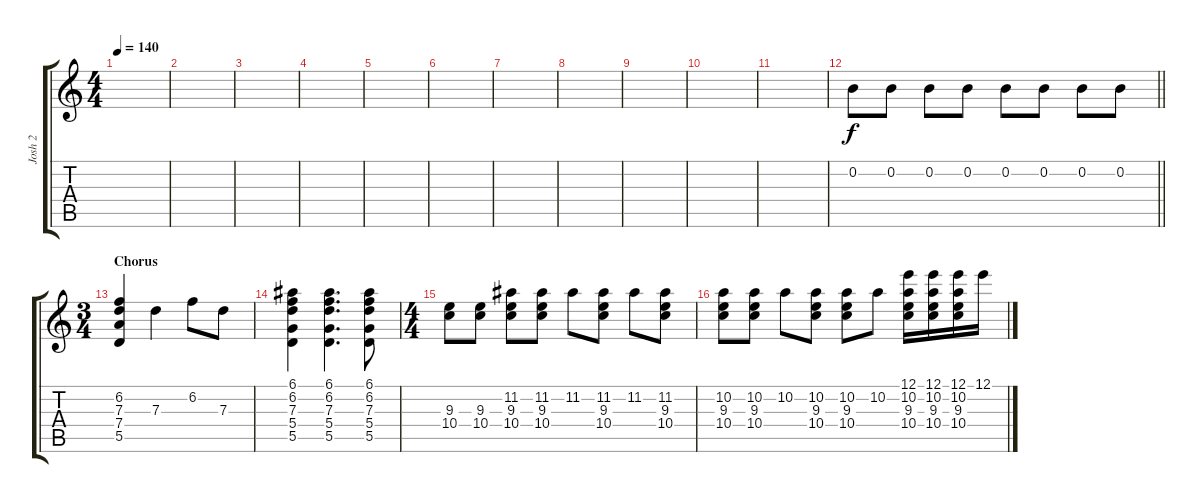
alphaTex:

\track ("Josh 2" "Josh 2") {instrument electricguitarclean}
\staff {score tabs}
\tuning (E4 B3 G3 D3 A2 E2) {hide}
\ts (4 4)
\tempo 140
\clef g2
\ks c
|
|
|
|
|
|
|
|
|
|
|
\barLineRight lightlight
0.2.8 0.2.8 0.2.8 0.2.8 0.2.8 0.2.8 0.2.8 0.2.8 |
\ts (3 4)
\section ("" "Chorus")
(6.2 7.3 7.4 5.5).4{volume 16 balance 8} 7.3.4 6.2.8 7.3.8 |
(6.1 6.2 7.3 5.4 5.5).4 (6.1 6.2 7.3 5.4 5.5).4{d} (6.1 6.2 7.3 5.4 5.5).8 |
\ts (4 4)
(9.3 10.4).8 (9.3 10.4).8 (11.2 9.3 10.4).8 (11.2 9.3 10.4).8 11.2.8 (11.2 9.3 10.4).8 11.2.8 (11.2 9.3 10.4).8 |
(10.2 9.3 10.4).8 (10.2 9.3 10.4).8 10.2.8 (10.2 9.3 10.4).8 (10.2 9.3 10.4).8 10.2.8 (12.1 10.2 9.3 10.4).16 (12.1 10.2 9.3 10.4).16 (12.1 10.2 9.3 10.4).16 12.1.16
